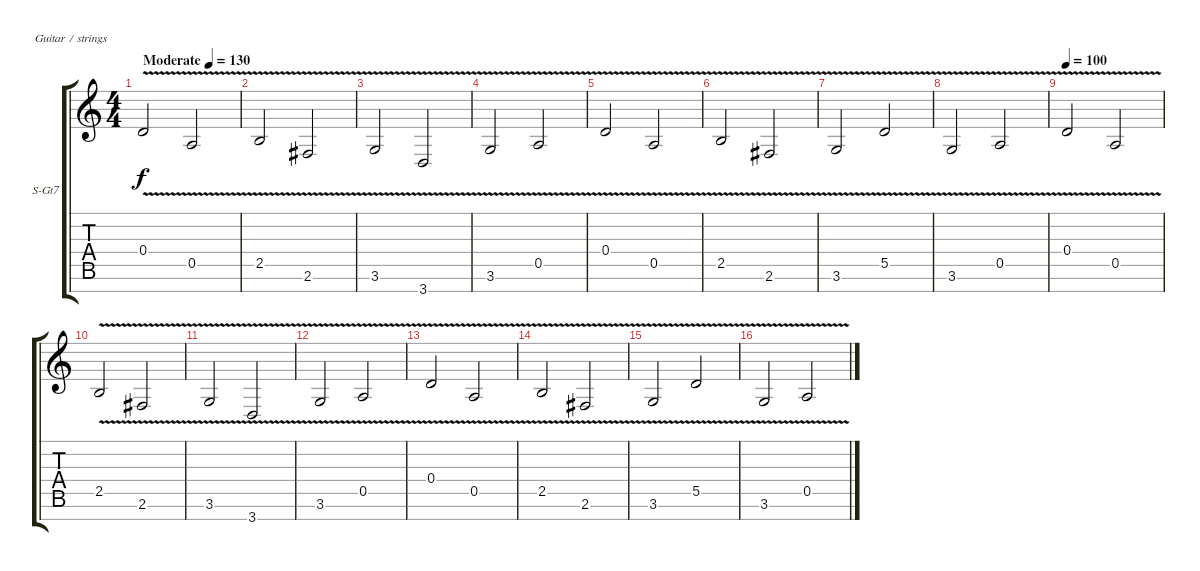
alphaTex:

\bracketExtendMode groupsimilarinstruments
\firstSystemTrackNameOrientation horizontal
\otherSystemsTrackNameOrientation horizontal
\track ("Contrebasse" "S-Gt7") {instrument cello}
\staff {score tabs}
\tuning (E4 B3 G3 D3 A2 E2 B1)
\displaytranspose 12
\ts (4 4)
\beaming (8 2 2 2 2)
\tempo (130 "Moderate")
\clef g2
\ks c
0.4{v}.2{dy f instrument cello} 0.5{v}.2 |
2.5{v}.2 2.6{v}.2 |
3.6{v}.2 3.7{v}.2 |
3.6{v}.2 0.5{v}.2 |
0.4{v}.2 0.5{v}.2 |
2.5{v}.2 2.6{v}.2 |
3.6{v}.2 5.5{v}.2 |
3.6{v}.2 0.5{v}.2 |
\tempo 100
0.4{v}.2 0.5{v}.2 |
2.5{v}.2 2.6{v}.2 |
3.6{v}.2 3.7{v}.2 |
3.6{v}.2 0.5{v}.2 |
0.4{v}.2 0.5{v}.2 |
2.5{v}.2 2.6{v}.2 |
3.6{v}.2 5.5{v}.2 |
3.6{v}.2 0.5{v}.2
